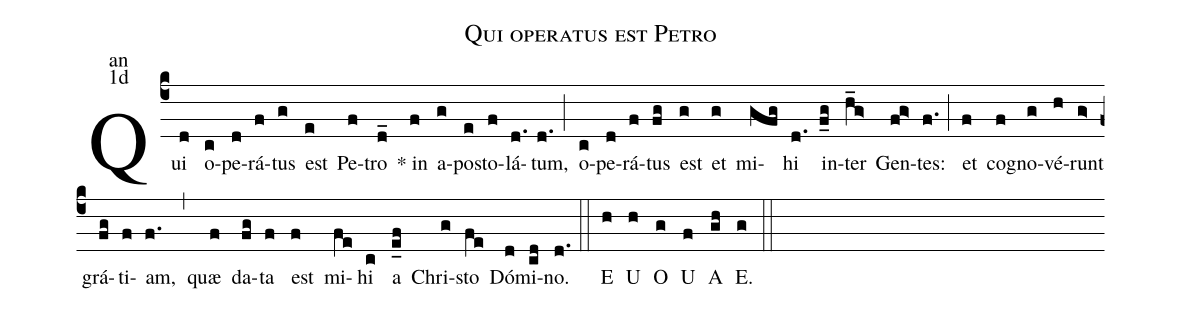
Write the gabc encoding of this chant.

name:Qui operatus est Petro;
office-part:an;
mode:1d;
%%
(c4) Qui(d) o(c)pe(d)rá(f)tus(g) est(e) Pe(f)tro(d_) <sp>*</sp> in(f) a(g)po(e)sto(f)lá(d.)tum,(d.) (;)
o(c)pe(d)rá(f)tus(fg) est(g) et(g) mi(gfg)hi(d.) in(f_g)ter(h_g>) Gen(fg>)tes:(f.) (;)
et(f) co(f)gno(g)vé(h)runt(g>) grá(fg)ti(f)am,(f.) (,)
quæ(f) da(fg)ta(f) est(f) mi(fe)hi(c) a(e_f) Chri(g)sto(fe) Dó(d)mi(cd)no.(d.) (::)
<eu>E(h) U(h) O(g) U(f) A(gh) E.(g) </eu>(::)
